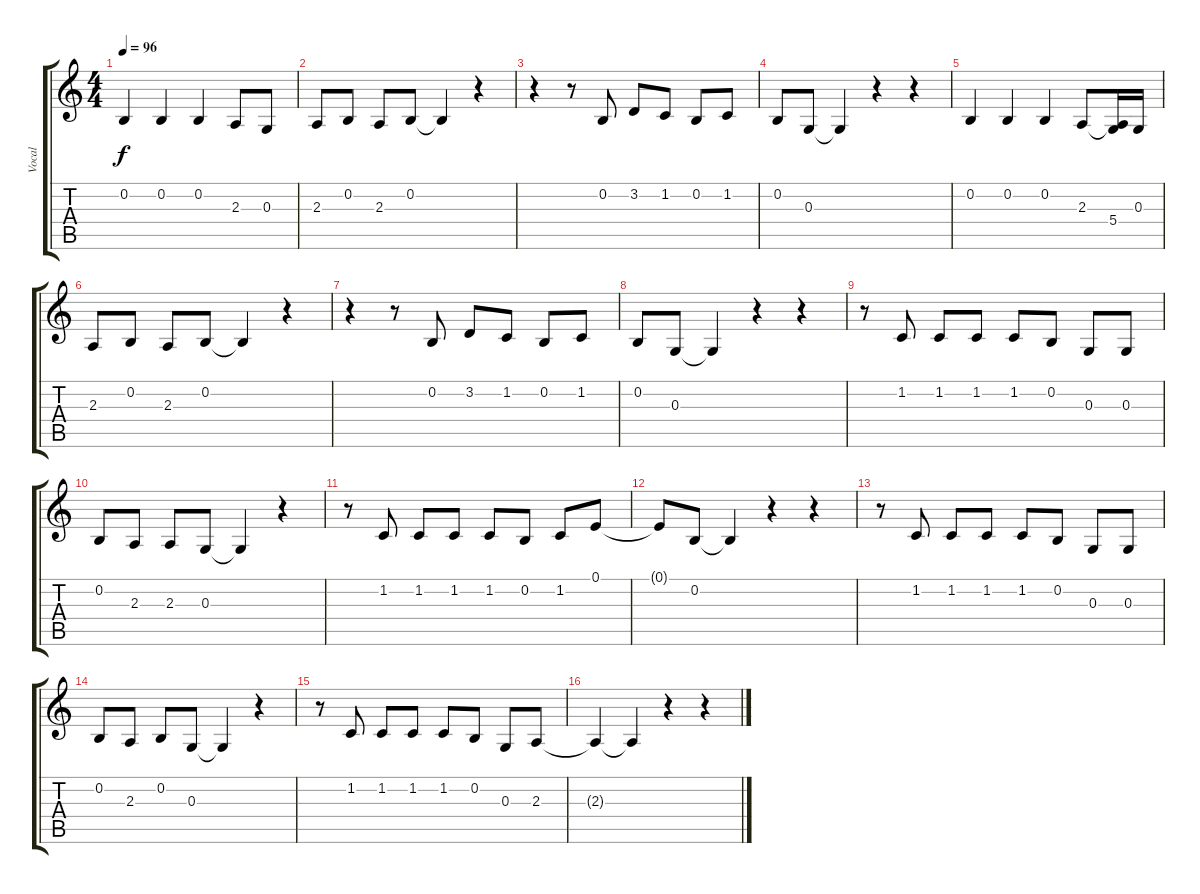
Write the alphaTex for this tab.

\track ("Vocal" "Vocal") {instrument harmonica}
\staff {score tabs}
\tuning (E4 B3 G3 D3 A2 E2) {hide}
\ts (4 4)
\tempo 96
\clef g2
\ks c
0.2.4{dy f instrument harmonica} 0.2.4 0.2.4 2.3.8 0.3.8 |
2.3.8 0.2.8 2.3.8 0.2.8 0.2{t}.4 r.4 |
r.4 r.8 0.2.8 3.2.8 1.2.8 0.2.8 1.2.8 |
0.2.8 0.3.8 0.3{t}.4 r.4 r.4 |
0.2.4 0.2.4 0.2.4 2.3.8 (2.3{t} 5.4).16 0.3.16 |
2.3.8 0.2.8 2.3.8 0.2.8 0.2{t}.4 r.4 |
r.4 r.8 0.2.8 3.2.8 1.2.8 0.2.8 1.2.8 |
0.2.8 0.3.8 0.3{t}.4 r.4 r.4 |
r.8 1.2.8 1.2.8 1.2.8 1.2.8 0.2.8 0.3.8 0.3.8 |
0.2.8 2.3.8 2.3.8 0.3.8 0.3{t}.4 r.4 |
r.8 1.2.8 1.2.8 1.2.8 1.2.8 0.2.8 1.2.8 0.1.8 |
0.1{t}.8 0.2.8 0.2{t}.4 r.4 r.4 |
r.8 1.2.8 1.2.8 1.2.8 1.2.8 0.2.8 0.3.8 0.3.8 |
0.2.8 2.3.8 0.2.8 0.3.8 0.3{t}.4 r.4 |
r.8 1.2.8 1.2.8 1.2.8 1.2.8 0.2.8 0.3.8 2.3.8 |
2.3{t}.4 2.3{t}.4 r.4 r.4
